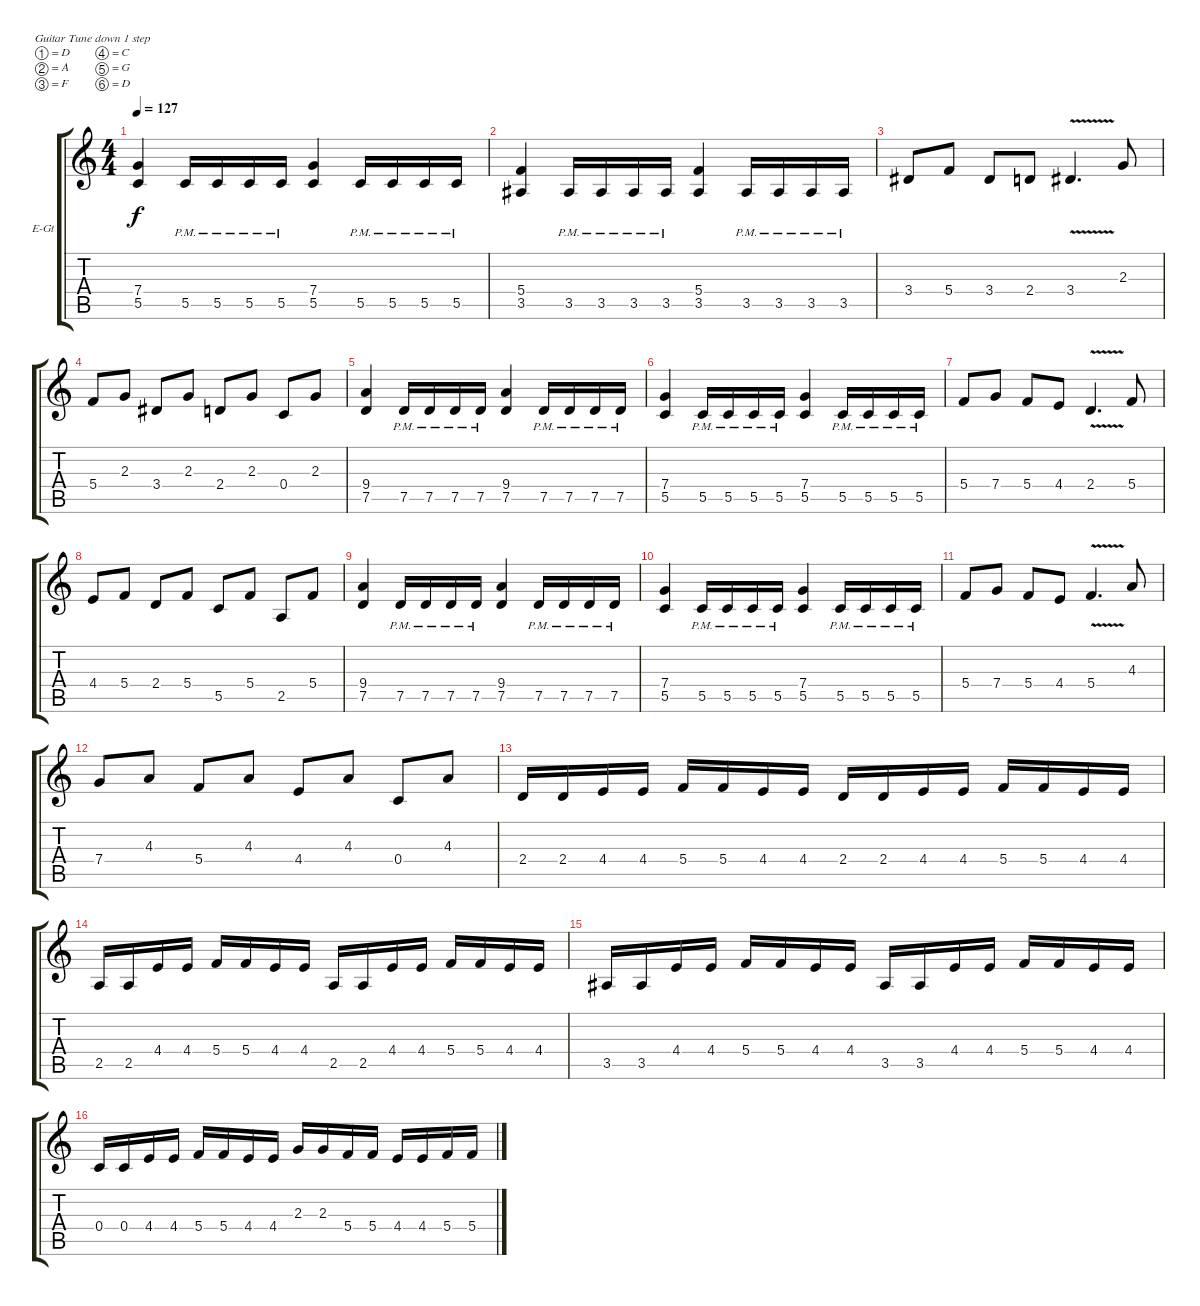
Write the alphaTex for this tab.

\bracketExtendMode groupsimilarinstruments
\firstSystemTrackNameOrientation horizontal
\otherSystemsTrackNameOrientation horizontal
\track ("Solo guitar" "E-Gt") {instrument distortionguitar}
\staff {score tabs}
\tuning (D4 A3 F3 C3 G2 D2)
\ts (4 4)
\tempo 127
\clef g2
\ks c
(7.4 5.5).4{dy f} 5.5{pm}.16 5.5{pm}.16 5.5{pm}.16 5.5{pm}.16 (7.4 5.5).4 5.5{pm}.16 5.5{pm}.16 5.5{pm}.16 5.5{pm}.16 |
(5.4 3.5).4 3.5{pm}.16 3.5{pm}.16 3.5{pm}.16 3.5{pm}.16 (5.4 3.5).4 3.5{pm}.16 3.5{pm}.16 3.5{pm}.16 3.5{pm}.16 |
3.4.8 5.4.8 3.4.8 2.4.8 3.4{v}.4{d} 2.3.8 |
5.4.8 2.3.8 3.4.8 2.3.8 2.4.8 2.3.8 0.4.8 2.3.8 |
(9.4 7.5).4 7.5{pm}.16 7.5{pm}.16 7.5{pm}.16 7.5{pm}.16 (9.4 7.5).4 7.5{pm}.16 7.5{pm}.16 7.5{pm}.16 7.5{pm}.16 |
(7.4 5.5).4 5.5{pm}.16 5.5{pm}.16 5.5{pm}.16 5.5{pm}.16 (7.4 5.5).4 5.5{pm}.16 5.5{pm}.16 5.5{pm}.16 5.5{pm}.16 |
5.4.8 7.4.8 5.4.8 4.4.8 2.4{v}.4{d} 5.4.8 |
4.4.8 5.4.8 2.4.8 5.4.8 5.5.8 5.4.8 2.5.8 5.4.8 |
(9.4 7.5).4 7.5{pm}.16 7.5{pm}.16 7.5{pm}.16 7.5{pm}.16 (9.4 7.5).4 7.5{pm}.16 7.5{pm}.16 7.5{pm}.16 7.5{pm}.16 |
(7.4 5.5).4 5.5{pm}.16 5.5{pm}.16 5.5{pm}.16 5.5{pm}.16 (7.4 5.5).4 5.5{pm}.16 5.5{pm}.16 5.5{pm}.16 5.5{pm}.16 |
5.4.8 7.4.8 5.4.8 4.4.8 5.4{v}.4{d} 4.3.8 |
7.4.8 4.3.8 5.4.8 4.3.8 4.4.8 4.3.8 0.4.8 4.3.8 |
2.4.16 2.4.16 4.4.16 4.4.16 5.4.16 5.4.16 4.4.16 4.4.16 2.4.16 2.4.16 4.4.16 4.4.16 5.4.16 5.4.16 4.4.16 4.4.16 |
2.5.16 2.5.16 4.4.16 4.4.16 5.4.16 5.4.16 4.4.16 4.4.16 2.5.16 2.5.16 4.4.16 4.4.16 5.4.16 5.4.16 4.4.16 4.4.16 |
3.5.16 3.5.16 4.4.16 4.4.16 5.4.16 5.4.16 4.4.16 4.4.16 3.5.16 3.5.16 4.4.16 4.4.16 5.4.16 5.4.16 4.4.16 4.4.16 |
0.4.16 0.4.16 4.4.16 4.4.16 5.4.16 5.4.16 4.4.16 4.4.16 2.3.16 2.3.16 5.4.16 5.4.16 4.4.16 4.4.16 5.4.16 5.4.16
